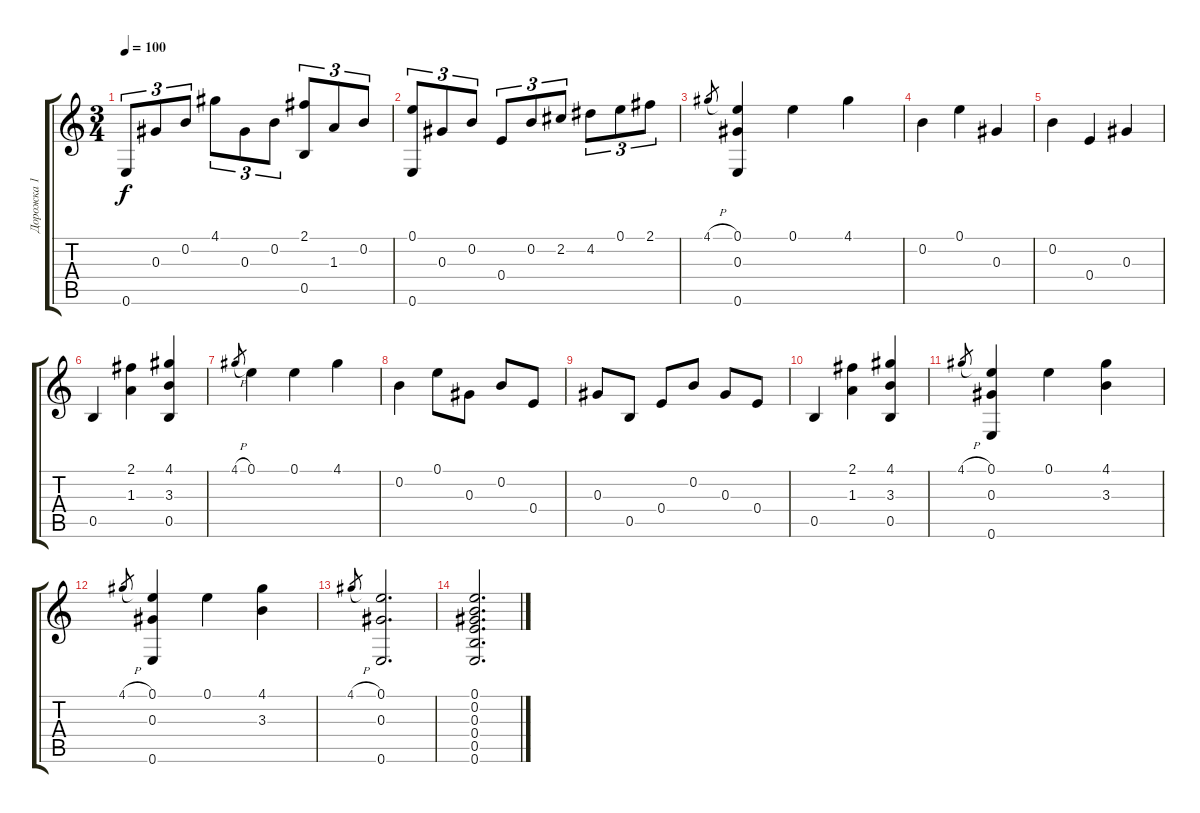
\track ("Дорожка 1" "Дорожка 1") {instrument acousticguitarnylon}
\staff {score tabs}
\tuning (E4 B3 Ab3 E3 B2 E2) {hide}
\ts (3 4)
\tempo 100
\clef g2
\ks c
0.6.8{tu (3 2) dy f} 0.3.8{tu (3 2)} 0.2.8{tu (3 2)} 4.1.8{tu (3 2)} 0.3.8{tu (3 2)} 0.2.8{tu (3 2)} (2.1 0.5).8{tu (3 2)} 1.3.8{tu (3 2)} 0.2.8{tu (3 2)} |
(0.1 0.6).8{tu (3 2)} 0.3.8{tu (3 2)} 0.2.8{tu (3 2)} 0.4.8{tu (3 2)} 0.2.8{tu (3 2)} 2.2.8{tu (3 2)} 4.2.8{tu (3 2)} 0.1.8{tu (3 2)} 2.1.8{tu (3 2)} |
4.1{h}.8{gr} (0.1 0.3 0.6).4 0.1.4 4.1.4 |
0.2.4 0.1.4 0.3.4 |
0.2.4 0.4.4 0.3.4 |
0.5.4 (2.1 1.3).4 (4.1 3.3 0.5).4 |
4.1{h}.8{gr} 0.1.4 0.1.4 4.1.4 |
0.2.4 0.1.8 0.3.8 0.2.8 0.4.8 |
0.3.8 0.5.8 0.4.8 0.2.8 0.3.8 0.4.8 |
0.5.4 (2.1 1.3).4 (4.1 3.3 0.5).4 |
4.1{h}.8{gr} (0.1 0.3 0.6).4 0.1.4 (4.1 3.3).4 |
4.1{h}.8{gr} (0.1 0.3 0.6).4 0.1.4 (4.1 3.3).4 |
4.1{h}.8{gr} (0.1 0.3 0.6).2{d} |
(0.1 0.2 0.3 0.4 0.5 0.6).2{d}
